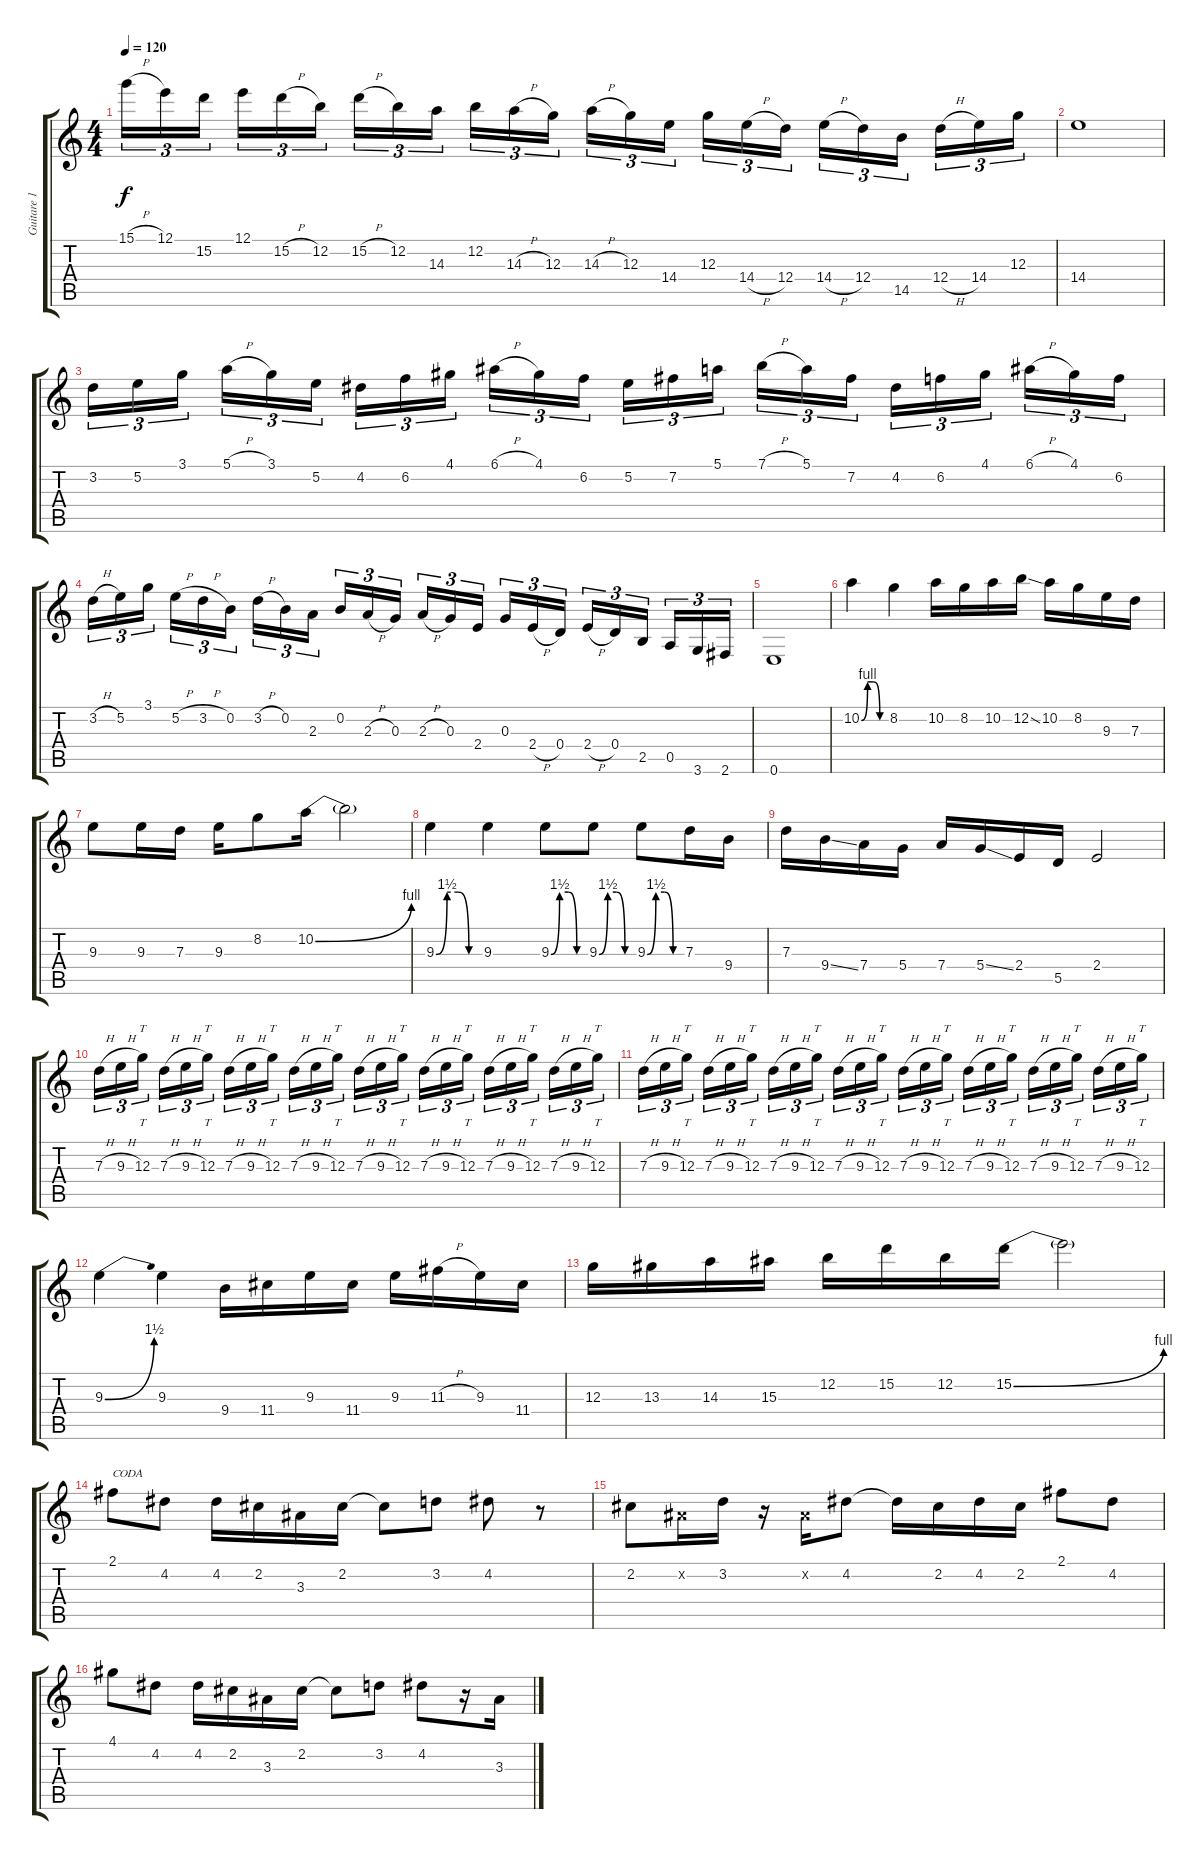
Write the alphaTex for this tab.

\track ("Guitare 1" "Guitare 1") {instrument distortionguitar}
\staff {score tabs}
\tuning (E4 B3 G3 D3 A2 E2) {hide}
\ts (4 4)
\tempo 120
\clef g2
\ks c
15.1{h}.16{tu (3 2) dy f} 12.1.16{tu (3 2)} 15.2.16{tu (3 2)} 12.1.16{tu (3 2)} 15.2{h}.16{tu (3 2)} 12.2.16{tu (3 2)} 15.2{h}.16{tu (3 2)} 12.2.16{tu (3 2)} 14.3.16{tu (3 2)} 12.2.16{tu (3 2)} 14.3{h}.16{tu (3 2)} 12.3.16{tu (3 2)} 14.3{h}.16{tu (3 2)} 12.3.16{tu (3 2)} 14.4.16{tu (3 2)} 12.3.16{tu (3 2)} 14.4{h}.16{tu (3 2)} 12.4.16{tu (3 2)} 14.4{h}.16{tu (3 2)} 12.4.16{tu (3 2)} 14.5.16{tu (3 2)} 12.4{h}.16{tu (3 2)} 14.4.16{tu (3 2)} 12.3.16{tu (3 2)} |
14.4.1 |
3.2.16{tu (3 2)} 5.2.16{tu (3 2)} 3.1.16{tu (3 2)} 5.1{h}.16{tu (3 2)} 3.1.16{tu (3 2)} 5.2.16{tu (3 2)} 4.2.16{tu (3 2)} 6.2.16{tu (3 2)} 4.1.16{tu (3 2)} 6.1{h}.16{tu (3 2)} 4.1.16{tu (3 2)} 6.2.16{tu (3 2)} 5.2.16{tu (3 2)} 7.2.16{tu (3 2)} 5.1.16{tu (3 2)} 7.1{h}.16{tu (3 2)} 5.1.16{tu (3 2)} 7.2.16{tu (3 2)} 4.2.16{tu (3 2)} 6.2.16{tu (3 2)} 4.1.16{tu (3 2)} 6.1{h}.16{tu (3 2)} 4.1.16{tu (3 2)} 6.2.16{tu (3 2)} |
3.2{h}.16{tu (3 2)} 5.2.16{tu (3 2)} 3.1.16{tu (3 2)} 5.2{h}.16{tu (3 2)} 3.2{h}.16{tu (3 2)} 0.2.16{tu (3 2)} 3.2{h}.16{tu (3 2)} 0.2.16{tu (3 2)} 2.3.16{tu (3 2)} 0.2.16{tu (3 2)} 2.3{h}.16{tu (3 2)} 0.3.16{tu (3 2)} 2.3{h}.16{tu (3 2)} 0.3.16{tu (3 2)} 2.4.16{tu (3 2)} 0.3.16{tu (3 2)} 2.4{h}.16{tu (3 2)} 0.4.16{tu (3 2)} 2.4{h}.16{tu (3 2)} 0.4.16{tu (3 2)} 2.5.16{tu (3 2)} 0.5.16{tu (3 2)} 3.6.16{tu (3 2)} 2.6.16{tu (3 2)} |
0.6.1 |
10.2{be (custom 0 0 15 4 30 4 45 0 60 0)}.4 8.2.4 10.2.16 8.2.16 10.2.16 12.2{ss}.16 10.2.16 8.2.16 9.3.16 7.3.16 |
9.3.8 9.3.16 7.3.16 9.3.16 8.2.8 10.2{be (bend 0 0 60 4)}.16 10.2{t}.2 |
9.3{be (custom 0 0 15 6 30 6 45 0 60 0)}.4 9.3.4 9.3{be (custom 0 0 15 6 30 6 45 0 60 0)}.8 9.3{be (custom 0 0 15 6 30 6 45 0 60 0)}.8 9.3{be (custom 0 0 15 6 30 6 45 0 60 0)}.8 7.3.16 9.4.16 |
7.3.16 9.4{ss}.16 7.4.16 5.4.16 7.4.16 5.4{ss}.16 2.4.16 5.5.16 2.4.2 |
7.3{h}.16{tu (3 2)} 9.3{h}.16{tu (3 2)} 12.3.16{tt tu (3 2)} 7.3{h}.16{tu (3 2)} 9.3{h}.16{tu (3 2)} 12.3.16{tt tu (3 2)} 7.3{h}.16{tu (3 2)} 9.3{h}.16{tu (3 2)} 12.3.16{tt tu (3 2)} 7.3{h}.16{tu (3 2)} 9.3{h}.16{tu (3 2)} 12.3.16{tt tu (3 2)} 7.3{h}.16{tu (3 2)} 9.3{h}.16{tu (3 2)} 12.3.16{tt tu (3 2)} 7.3{h}.16{tu (3 2)} 9.3{h}.16{tu (3 2)} 12.3.16{tt tu (3 2)} 7.3{h}.16{tu (3 2)} 9.3{h}.16{tu (3 2)} 12.3.16{tt tu (3 2)} 7.3{h}.16{tu (3 2)} 9.3{h}.16{tu (3 2)} 12.3.16{tt tu (3 2)} |
7.3{h}.16{tu (3 2)} 9.3{h}.16{tu (3 2)} 12.3.16{tt tu (3 2)} 7.3{h}.16{tu (3 2)} 9.3{h}.16{tu (3 2)} 12.3.16{tt tu (3 2)} 7.3{h}.16{tu (3 2)} 9.3{h}.16{tu (3 2)} 12.3.16{tt tu (3 2)} 7.3{h}.16{tu (3 2)} 9.3{h}.16{tu (3 2)} 12.3.16{tt tu (3 2)} 7.3{h}.16{tu (3 2)} 9.3{h}.16{tu (3 2)} 12.3.16{tt tu (3 2)} 7.3{h}.16{tu (3 2)} 9.3{h}.16{tu (3 2)} 12.3.16{tt tu (3 2)} 7.3{h}.16{tu (3 2)} 9.3{h}.16{tu (3 2)} 12.3.16{tt tu (3 2)} 7.3{h}.16{tu (3 2)} 9.3{h}.16{tu (3 2)} 12.3.16{tt tu (3 2)} |
9.3{be (bend 0 0 60 6)}.4 9.3.4 9.4.16 11.4.16 9.3.16 11.4.16 9.3.16 11.3{h}.16 9.3.16 11.4.16 |
12.3.16 13.3.16 14.3.16 15.3.16 12.2.16 15.2.16 12.2.16 15.2{be (bend 0 0 60 4)}.16 15.2{t}.2 |
2.1.8{txt "CODA"} 4.2.8 4.2.16 2.2.16 3.3.16 2.2.16 2.2{t}.8 3.2.8 4.2.8 r.8 |
2.2.8 -1.2{x}.16 3.2.16 r.16 -1.2{x}.16 4.2.8 4.2{t}.16 2.2.16 4.2.16 2.2.16 2.1.8 4.2.8 |
4.1.8 4.2.8 4.2.16 2.2.16 3.3.16 2.2.16 2.2{t}.8 3.2.8 4.2.8 r.16 3.3{h}.16
